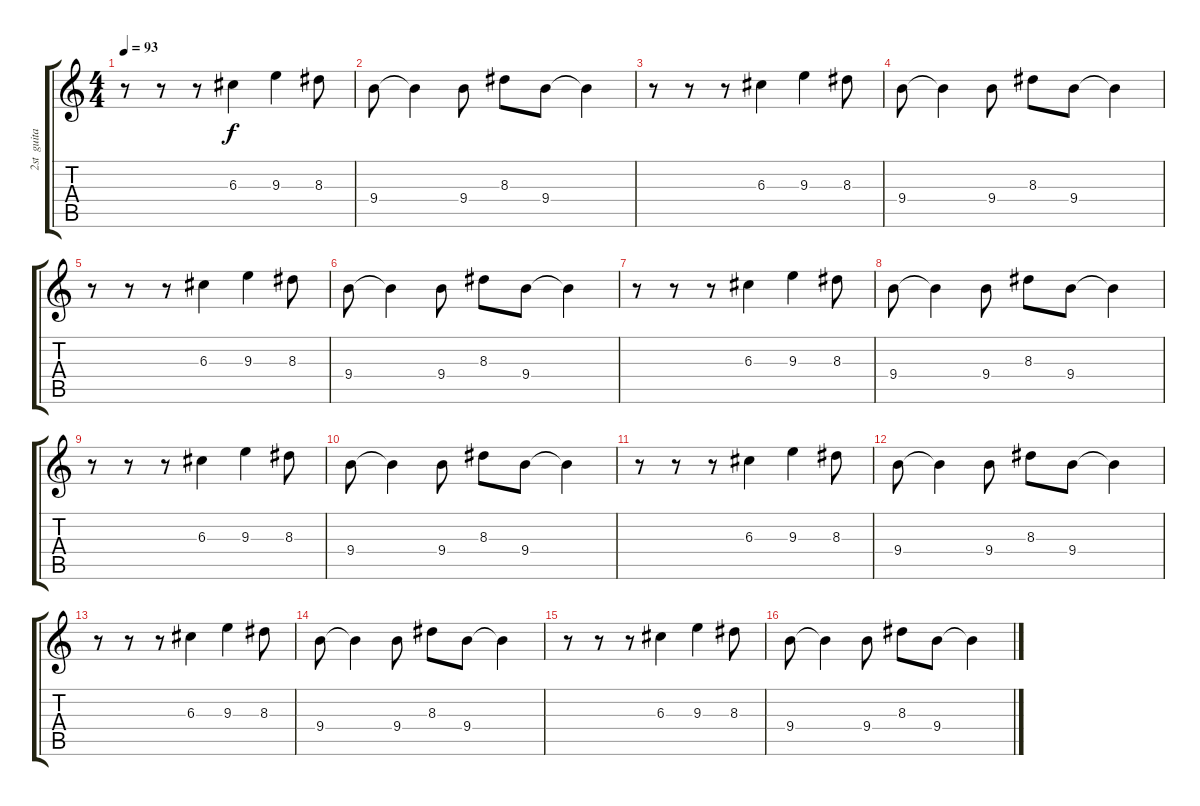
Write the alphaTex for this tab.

\track ("2st  guitar" "2st  guita") {instrument overdrivenguitar}
\staff {score tabs}
\tuning (E4 B3 G3 D3 A2 E2) {hide}
\ts (4 4)
\tempo 93
\clef g2
\ks c
r.8{dy f volume 16 instrument overdrivenguitar} r.8 r.8 6.3.4 9.3.4 8.3.8 |
9.4.8 9.4{t}.4 9.4.8 8.3.8 9.4.8 9.4{t}.4 |
r.8{volume 16 instrument overdrivenguitar} r.8 r.8 6.3.4 9.3.4 8.3.8 |
9.4.8 9.4{t}.4 9.4.8 8.3.8 9.4.8 9.4{t}.4 |
r.8{volume 16 instrument overdrivenguitar} r.8 r.8 6.3.4 9.3.4 8.3.8 |
9.4.8 9.4{t}.4 9.4.8 8.3.8 9.4.8 9.4{t}.4 |
r.8{volume 16 instrument overdrivenguitar} r.8 r.8 6.3.4 9.3.4 8.3.8 |
9.4.8 9.4{t}.4 9.4.8 8.3.8 9.4.8 9.4{t}.4 |
r.8{volume 16 instrument overdrivenguitar} r.8 r.8 6.3.4 9.3.4 8.3.8 |
9.4.8 9.4{t}.4 9.4.8 8.3.8 9.4.8 9.4{t}.4 |
r.8{volume 16 instrument overdrivenguitar} r.8 r.8 6.3.4 9.3.4 8.3.8 |
9.4.8 9.4{t}.4 9.4.8 8.3.8 9.4.8 9.4{t}.4 |
r.8{volume 16 instrument overdrivenguitar} r.8 r.8 6.3.4 9.3.4 8.3.8 |
9.4.8 9.4{t}.4 9.4.8 8.3.8 9.4.8 9.4{t}.4 |
r.8{volume 16 instrument overdrivenguitar} r.8 r.8 6.3.4 9.3.4 8.3.8 |
9.4.8 9.4{t}.4 9.4.8 8.3.8 9.4.8 9.4{t}.4
